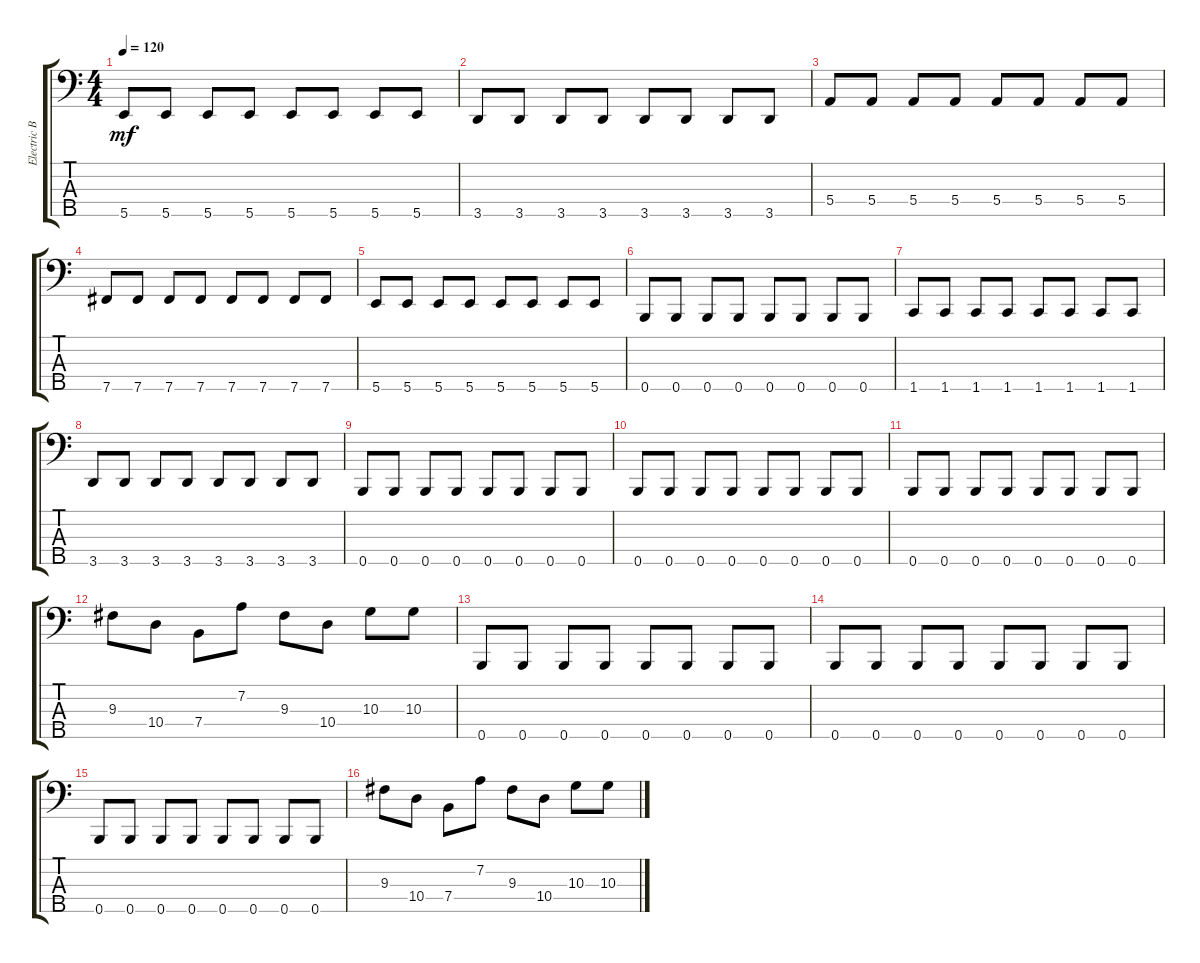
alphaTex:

\track ("Electric Bass" "Electric B") {instrument electricbassfinger}
\staff {score tabs}
\tuning (G2 D2 A1 E1 B0) {hide}
\ts (4 4)
\tempo 120
\clef f4
\ks c
5.5.8{dy mf} 5.5.8 5.5.8 5.5.8 5.5.8 5.5.8 5.5.8 5.5.8 |
3.5.8 3.5.8 3.5.8 3.5.8 3.5.8 3.5.8 3.5.8 3.5.8 |
5.4.8 5.4.8 5.4.8 5.4.8 5.4.8 5.4.8 5.4.8 5.4.8 |
7.5.8 7.5.8 7.5.8 7.5.8 7.5.8 7.5.8 7.5.8 7.5.8 |
5.5.8 5.5.8 5.5.8 5.5.8 5.5.8 5.5.8 5.5.8 5.5.8 |
0.5.8 0.5.8 0.5.8 0.5.8 0.5.8 0.5.8 0.5.8 0.5.8 |
1.5.8 1.5.8 1.5.8 1.5.8 1.5.8 1.5.8 1.5.8 1.5.8 |
3.5.8 3.5.8 3.5.8 3.5.8 3.5.8 3.5.8 3.5.8 3.5.8 |
0.5.8 0.5.8 0.5.8 0.5.8 0.5.8 0.5.8 0.5.8 0.5.8 |
0.5.8 0.5.8 0.5.8 0.5.8 0.5.8 0.5.8 0.5.8 0.5.8 |
0.5.8 0.5.8 0.5.8 0.5.8 0.5.8 0.5.8 0.5.8 0.5.8 |
9.3.8 10.4.8 7.4.8 7.2.8 9.3.8 10.4.8 10.3.8 10.3.8 |
0.5.8 0.5.8 0.5.8 0.5.8 0.5.8 0.5.8 0.5.8 0.5.8 |
0.5.8 0.5.8 0.5.8 0.5.8 0.5.8 0.5.8 0.5.8 0.5.8 |
0.5.8 0.5.8 0.5.8 0.5.8 0.5.8 0.5.8 0.5.8 0.5.8 |
9.3.8 10.4.8 7.4.8 7.2.8 9.3.8 10.4.8 10.3.8 10.3.8
